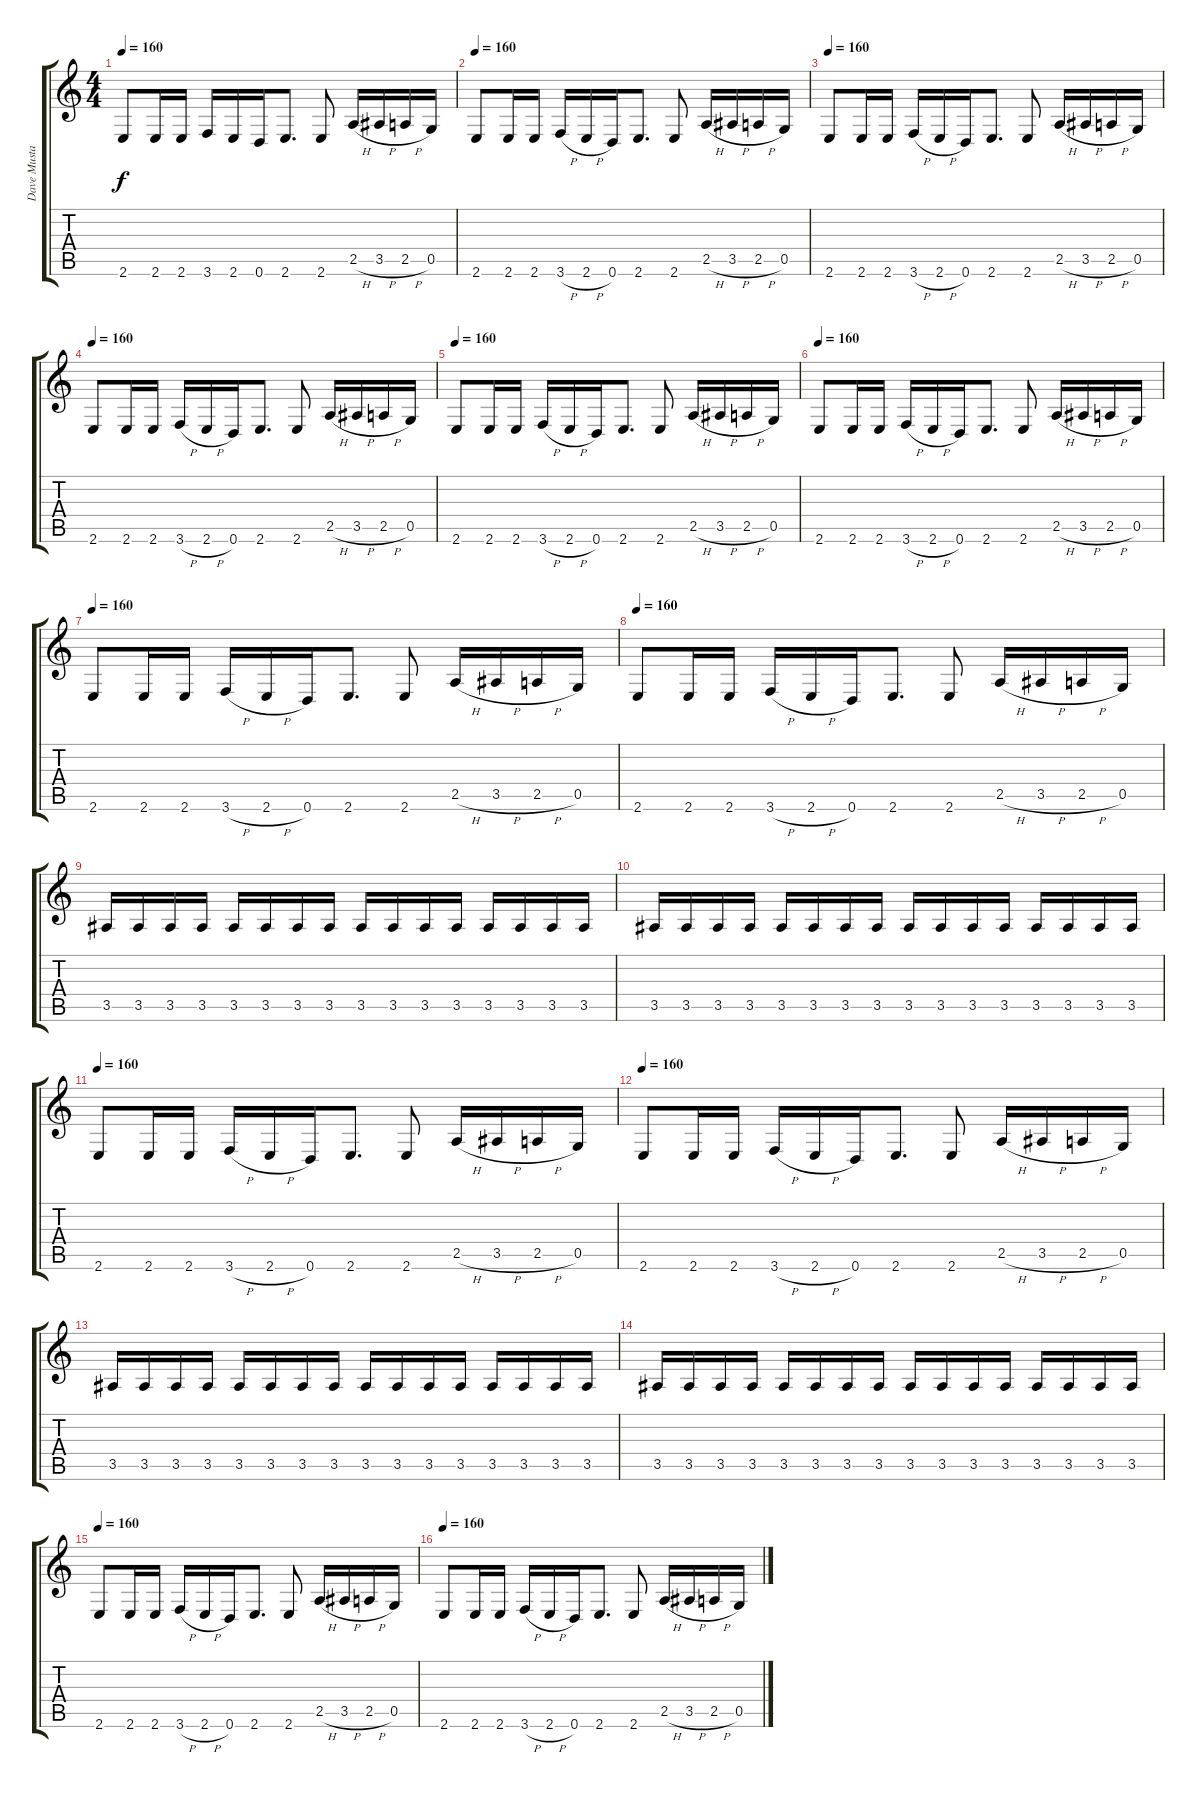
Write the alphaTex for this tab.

\track ("Dave Mustaine" "Dave Musta") {instrument distortionguitar}
\staff {score tabs}
\tuning (D4 A3 F3 C3 G2 D2) {hide}
\ts (4 4)
\tempo 160
\clef g2
\ks c
2.6.8{dy f} 2.6.16 2.6.16 3.6.16 2.6.16 0.6.16 2.6.8{d} 2.6.8 2.5{h}.16 3.5{h}.16 2.5{h}.16 0.5.16 |
\tempo 160
2.6.8 2.6.16 2.6.16 3.6{h}.16 2.6{h}.16 0.6.16 2.6.8{d} 2.6.8 2.5{h}.16 3.5{h}.16 2.5{h}.16 0.5.16 |
\tempo 160
2.6.8 2.6.16 2.6.16 3.6{h}.16 2.6{h}.16 0.6.16 2.6.8{d} 2.6.8 2.5{h}.16 3.5{h}.16 2.5{h}.16 0.5.16 |
\tempo 160
2.6.8 2.6.16 2.6.16 3.6{h}.16 2.6{h}.16 0.6.16 2.6.8{d} 2.6.8 2.5{h}.16 3.5{h}.16 2.5{h}.16 0.5.16 |
\tempo 160
2.6.8 2.6.16 2.6.16 3.6{h}.16 2.6{h}.16 0.6.16 2.6.8{d} 2.6.8 2.5{h}.16 3.5{h}.16 2.5{h}.16 0.5.16 |
\tempo 160
2.6.8 2.6.16 2.6.16 3.6{h}.16 2.6{h}.16 0.6.16 2.6.8{d} 2.6.8 2.5{h}.16 3.5{h}.16 2.5{h}.16 0.5.16 |
\tempo 160
2.6.8 2.6.16 2.6.16 3.6{h}.16 2.6{h}.16 0.6.16 2.6.8{d} 2.6.8 2.5{h}.16 3.5{h}.16 2.5{h}.16 0.5.16 |
\tempo 160
2.6.8 2.6.16 2.6.16 3.6{h}.16 2.6{h}.16 0.6.16 2.6.8{d} 2.6.8 2.5{h}.16 3.5{h}.16 2.5{h}.16 0.5.16 |
3.5.16 3.5.16 3.5.16 3.5.16 3.5.16 3.5.16 3.5.16 3.5.16 3.5.16 3.5.16 3.5.16 3.5.16 3.5.16 3.5.16 3.5.16 3.5.16 |
3.5.16 3.5.16 3.5.16 3.5.16 3.5.16 3.5.16 3.5.16 3.5.16 3.5.16 3.5.16 3.5.16 3.5.16 3.5.16 3.5.16 3.5.16 3.5.16 |
\tempo 160
2.6.8 2.6.16 2.6.16 3.6{h}.16 2.6{h}.16 0.6.16 2.6.8{d} 2.6.8 2.5{h}.16 3.5{h}.16 2.5{h}.16 0.5.16 |
\tempo 160
2.6.8 2.6.16 2.6.16 3.6{h}.16 2.6{h}.16 0.6.16 2.6.8{d} 2.6.8 2.5{h}.16 3.5{h}.16 2.5{h}.16 0.5.16 |
3.5.16 3.5.16 3.5.16 3.5.16 3.5.16 3.5.16 3.5.16 3.5.16 3.5.16 3.5.16 3.5.16 3.5.16 3.5.16 3.5.16 3.5.16 3.5.16 |
3.5.16 3.5.16 3.5.16 3.5.16 3.5.16 3.5.16 3.5.16 3.5.16 3.5.16 3.5.16 3.5.16 3.5.16 3.5.16 3.5.16 3.5.16 3.5.16 |
\tempo 160
2.6.8 2.6.16 2.6.16 3.6{h}.16 2.6{h}.16 0.6.16 2.6.8{d} 2.6.8 2.5{h}.16 3.5{h}.16 2.5{h}.16 0.5.16 |
\tempo 160
2.6.8 2.6.16 2.6.16 3.6{h}.16 2.6{h}.16 0.6.16 2.6.8{d} 2.6.8 2.5{h}.16 3.5{h}.16 2.5{h}.16 0.5.16
